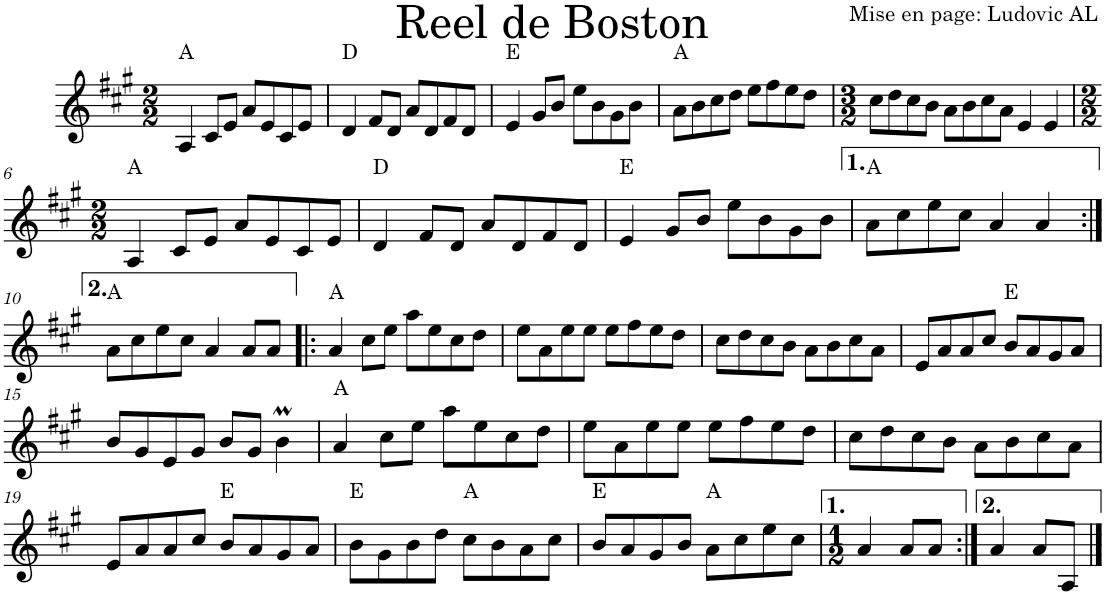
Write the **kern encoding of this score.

**kern	**harte
*part1	*part1
*staff1	*
*I"Violon	*
*I'Vln.	*
*clefG2	*
*k[f#c#g#]	*
*M2/2	*
=1	=1
4A/	A:maj
8c#/L	.
8e/J	.
8a/L	.
8e/	.
8c#/	.
8e/J	.
=2	=2
4d/	D:maj
8f#/L	.
8d/J	.
8a/L	.
8d/	.
8f#/	.
8d/J	.
=3	=3
4e/	E:maj
8g#/L	.
8b/J	.
8ee\L	.
8b\	.
8g#\	.
8b\J	.
=4	=4
8a\L	A:maj
8b\	.
8cc#\	.
8dd\J	.
8ee\L	.
8ff#\	.
8ee\	.
8dd\J	.
=5	=5
*M3/2	*
8cc#\L	.
8dd\	.
8cc#\	.
8b\J	.
8a\L	.
8b\	.
8cc#\	.
8a\J	.
4e/	.
4e/	.
!!LO:LB:g=z
=6	=6
*M2/2	*
4A/	A:maj
8c#/L	.
8e/J	.
8a/L	.
8e/	.
8c#/	.
8e/J	.
=7	=7
4d/	D:maj
8f#/L	.
8d/J	.
8a/L	.
8d/	.
8f#/	.
8d/J	.
=8	=8
4e/	E:maj
8g#/L	.
8b/J	.
8ee\L	.
8b\	.
8g#\	.
8b\J	.
=9	=9
8a\L	A:maj
8cc#\	.
8ee\	.
8cc#\J	.
4a/	.
4a/	.
!!LO:LB:g=z
=10:|!	=10:|!
8a\L	A:maj
8cc#\	.
8ee\	.
8cc#\J	.
4a/	.
8a/L	.
8a/J	.
=11!|:	=11!|:
4a/	A:maj
8cc#\L	.
8ee\J	.
8aa\L	.
8ee\	.
8cc#\	.
8dd\J	.
=12	=12
8ee\L	.
8a\	.
8ee\	.
8ee\J	.
8ee\L	.
8ff#\	.
8ee\	.
8dd\J	.
=13	=13
8cc#\L	.
8dd\	.
8cc#\	.
8b\J	.
8a\L	.
8b\	.
8cc#\	.
8a\J	.
=14	=14
8e/L	.
8a/	.
8a/	.
8cc#/J	.
8b/L	E:maj
8a/	.
8g#/	.
8a/J	.
!!LO:LB:g=z
=15	=15
8b/L	.
8g#/	.
8e/	.
8g#/J	.
8b/L	.
8g#/J	.
4bM\	.
=16	=16
4a/	A:maj
8cc#\L	.
8ee\J	.
8aa\L	.
8ee\	.
8cc#\	.
8dd\J	.
=17	=17
8ee\L	.
8a\	.
8ee\	.
8ee\J	.
8ee\L	.
8ff#\	.
8ee\	.
8dd\J	.
=18	=18
8cc#\L	.
8dd\	.
8cc#\	.
8b\J	.
8a\L	.
8b\	.
8cc#\	.
8a\J	.
!!LO:LB:g=z
=19	=19
8e/L	.
8a/	.
8a/	.
8cc#/J	.
8b/L	E:maj
8a/	.
8g#/	.
8a/J	.
=20	=20
8b\L	E:maj
8g#\	.
8b\	.
8dd\J	.
8cc#\L	A:maj
8b\	.
8a\	.
8cc#\J	.
=21	=21
8b/L	E:maj
8a/	.
8g#/	.
8b/J	.
8a\L	A:maj
8cc#\	.
8ee\	.
8cc#\J	.
=22	=22
*M1/2	*
4a/	.
8a/L	.
8a/J	.
=23:|!	=23:|!
4a/	.
8a/L	.
8A/J	.
==	==
*-	*-
